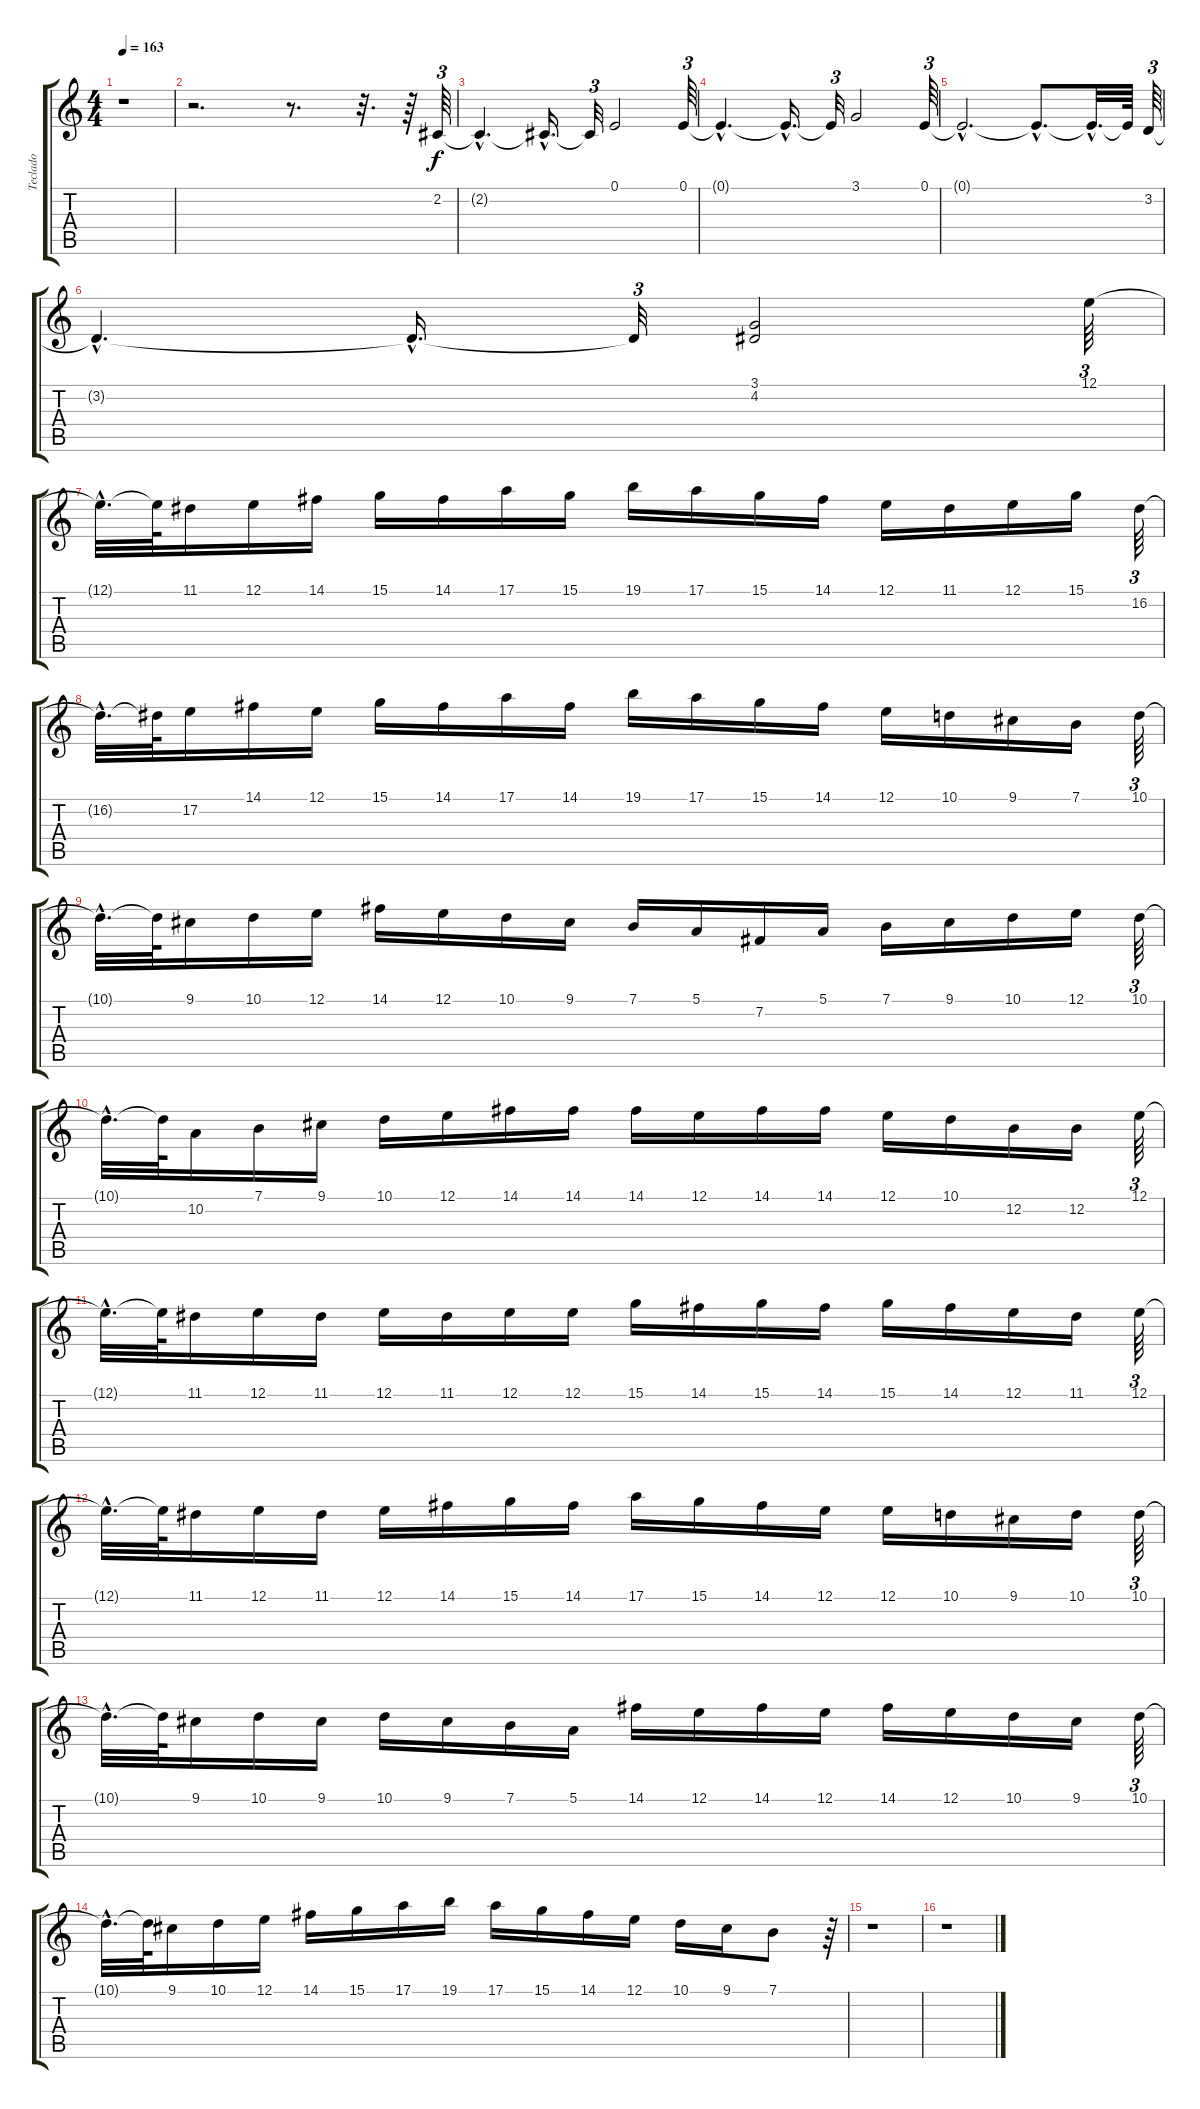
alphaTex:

\track ("Teclado" "Teclado") {instrument flute}
\staff {score tabs}
\tuning (E4 B3 G3 D3 A2 E2) {hide}
\ts (4 4)
\tempo 163
\clef g2
\ks c
r.1{dy f} |
r.2{d} r.8{d} r.32{d} r.64 2.2.64{tu (3 2)} |
2.2{hac t}.4{d} 2.2{hac t}.16{d} 2.2{t}.32{tu (3 2)} 0.1.2 0.1.64{tu (3 2)} |
0.1{hac t}.4{d} 0.1{hac t}.16{d} 0.1{t}.32{tu (3 2)} 3.1.2 0.1.64{tu (3 2)} |
0.1{hac t}.2{d} 0.1{hac t}.8{d} 0.1{hac t}.32{d} 0.1{t}.64 3.2.64{tu (3 2)} |
3.2{hac t}.4{d} 3.2{hac t}.16{d} 3.2{t}.32{tu (3 2)} (3.1 4.2).2 12.1.64{tu (3 2)} |
12.1{hac t}.32{d} 12.1{t}.64 11.1.16 12.1.16 14.1.16 15.1.16 14.1.16 17.1.16 15.1.16 19.1.16 17.1.16 15.1.16 14.1.16 12.1.16 11.1.16 12.1.16 15.1.16 16.2.64{tu (3 2)} |
16.2{hac t}.32{d} 16.2{t}.64 17.2.16 14.1.16 12.1.16 15.1.16 14.1.16 17.1.16 14.1.16 19.1.16 17.1.16 15.1.16 14.1.16 12.1.16 10.1.16 9.1.16 7.1.16 10.1.64{tu (3 2)} |
10.1{hac t}.32{d} 10.1{t}.64 9.1.16 10.1.16 12.1.16 14.1.16 12.1.16 10.1.16 9.1.16 7.1.16 5.1.16 7.2.16 5.1.16 7.1.16 9.1.16 10.1.16 12.1.16 10.1.64{tu (3 2)} |
10.1{hac t}.32{d} 10.1{t}.64 10.2.16 7.1.16 9.1.16 10.1.16 12.1.16 14.1.16 14.1.16 14.1.16 12.1.16 14.1.16 14.1.16 12.1.16 10.1.16 12.2.16 12.2.16 12.1.64{tu (3 2)} |
12.1{hac t}.32{d} 12.1{t}.64 11.1.16 12.1.16 11.1.16 12.1.16 11.1.16 12.1.16 12.1.16 15.1.16 14.1.16 15.1.16 14.1.16 15.1.16 14.1.16 12.1.16 11.1.16 12.1.64{tu (3 2)} |
12.1{hac t}.32{d} 12.1{t}.64 11.1.16 12.1.16 11.1.16 12.1.16 14.1.16 15.1.16 14.1.16 17.1.16 15.1.16 14.1.16 12.1.16 12.1.16 10.1.16 9.1.16 10.1.16 10.1.64{tu (3 2)} |
10.1{hac t}.32{d} 10.1{t}.64 9.1.16 10.1.16 9.1.16 10.1.16 9.1.16 7.1.16 5.1.16 14.1.16 12.1.16 14.1.16 12.1.16 14.1.16 12.1.16 10.1.16 9.1.16 10.1.64{tu (3 2)} |
10.1{hac t}.32{d} 10.1{t}.64 9.1.16 10.1.16 12.1.16 14.1.16 15.1.16 17.1.16 19.1.16 17.1.16 15.1.16 14.1.16 12.1.16 10.1.16 9.1.16 7.1.8 r.64{tu (3 2)} |
r.1 |
r.1
